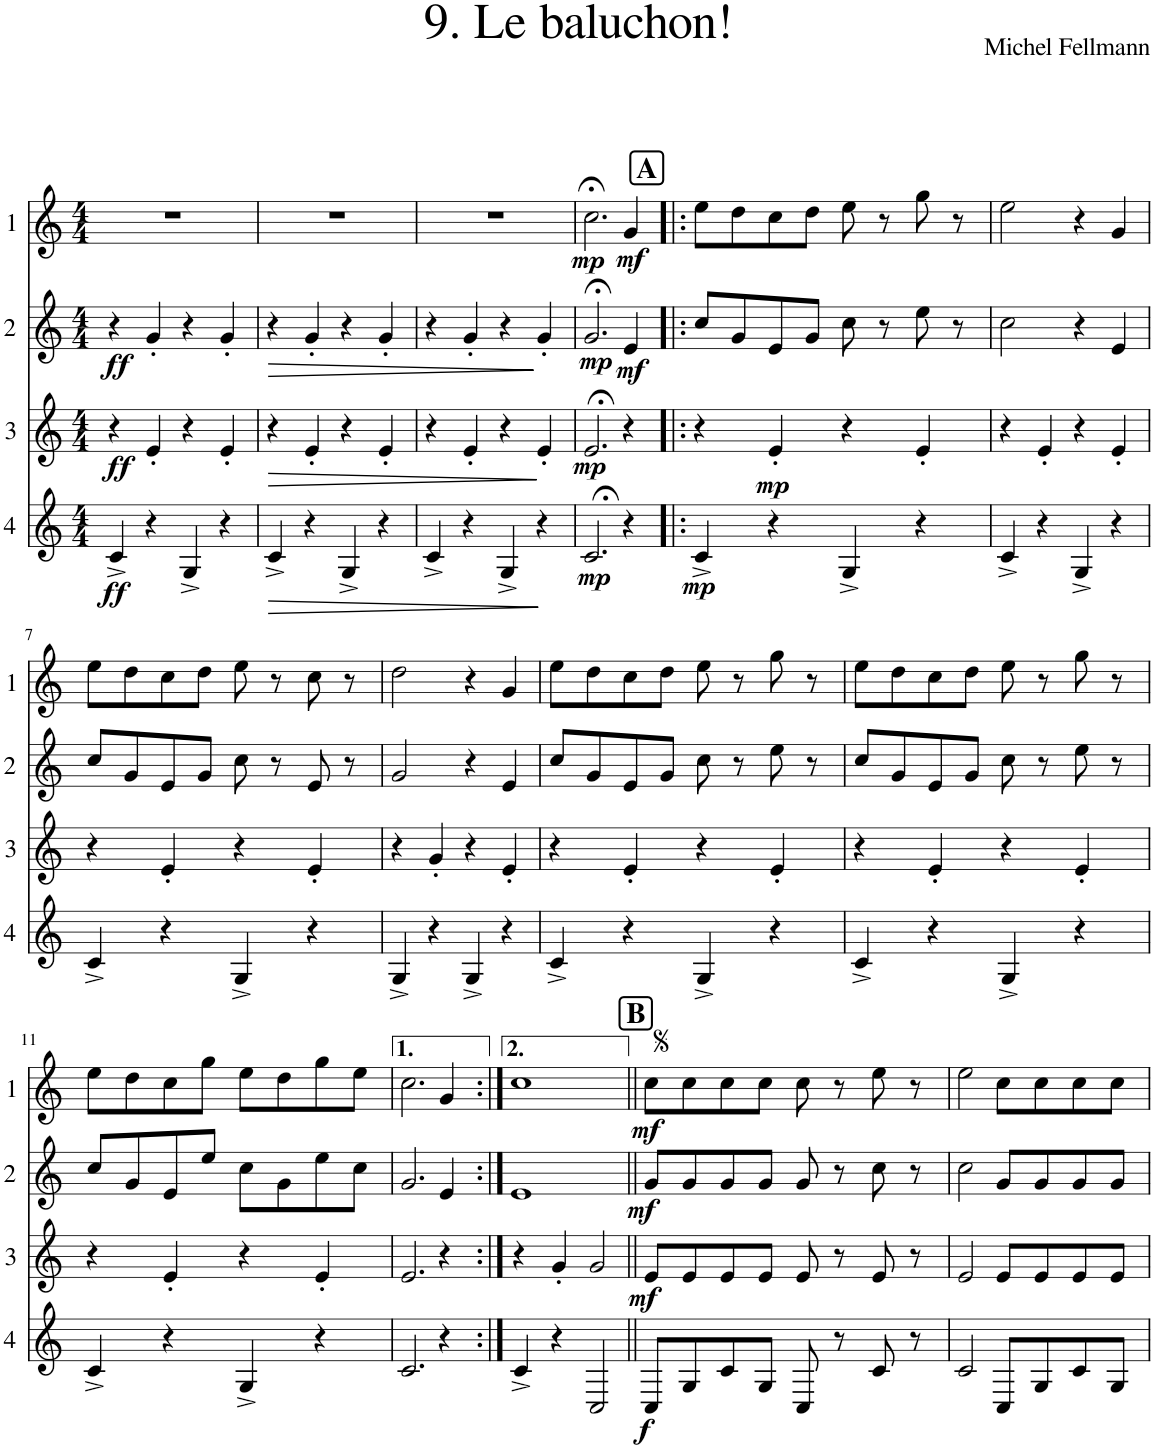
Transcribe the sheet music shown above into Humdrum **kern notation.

**kern	**dynam	**kern	**dynam	**kern	**dynam	**kern	**dynam
*part4	*part4	*part3	*part3	*part2	*part2	*part1	*part1
*staff4	*staff4	*staff3	*staff3	*staff2	*staff2	*staff1	*staff1
*I"4	*	*I"3	*	*I"2	*	*I"1	*
*clefG2	*	*clefG2	*	*clefG2	*	*clefG2	*
*Trd4c7	*	*Trd4c7	*	*Trd4c7	*	*Trd4c7	*
*k[]	*	*k[]	*	*k[]	*	*k[]	*
*M4/4	*	*M4/4	*	*M4/4	*	*M4/4	*
=1	=1	=1	=1	=1	=1	=1	=1
!	!LO:DY:b	!	!LO:DY:b	!	!LO:DY:b	!	!
4c^/	ff	4r	ff	4r	ff	1r	.
4r	.	4e'/	.	4g'/	.	.	.
4G^/	.	4r	.	4r	.	.	.
4r	.	4e'/	.	4g'/	.	.	.
=2	=2	=2	=2	=2	=2	=2	=2
!	!LO:HP:b	!	!LO:HP:b	!	!LO:HP:b	!	!
4c^/	>	4r	>	4r	>	1r	.
4r	.	4e'/	.	4g'/	.	.	.
4G^/	.	4r	.	4r	.	.	.
4r	.	4e'/	.	4g'/	.	.	.
.	]	.	]	.	]	.	.
=3	=3	=3	=3	=3	=3	=3	=3
4c^/	.	4r	.	4r	.	1r	.
4r	.	4e'/	.	4g'/	.	.	.
4G^/	.	4r	.	4r	.	.	.
4r	.	4e'/	.	4g'/	.	.	.
=4	=4	=4	=4	=4	=4	=4	=4
!	!LO:DY:b	!	!LO:DY:b	!	!LO:DY:b	!	!LO:DY:b
2.c;</	mp	2.e;</	mp	2.g;</	mp	2.cc;<\	mp
!	!	!	!	!	!LO:DY:b	!	!LO:DY:b
4r	.	4r	.	4e/	mf	4g/	mf
!!LO:REH:place=s1:a:B:cj:fs=14:t=A
=5!|:	=5!|:	=5!|:	=5!|:	=5!|:	=5!|:	=5!|:	=5!|:
!	!LO:DY:b	!	!	!	!	!	!
4c^/	mp	4r	.	8cc/L	.	8ee\L	.
.	.	.	.	8g/	.	8dd\	.
!	!	!	!LO:DY:b	!	!	!	!
4r	.	4e'/	mp	8e/	.	8cc\	.
.	.	.	.	8g/J	.	8dd\J	.
4G^/	.	4r	.	8cc\	.	8ee\	.
.	.	.	.	8r	.	8r	.
4r	.	4e'/	.	8ee\	.	8gg\	.
.	.	.	.	8r	.	8r	.
=6	=6	=6	=6	=6	=6	=6	=6
4c^/	.	4r	.	2cc\	.	2ee\	.
4r	.	4e'/	.	.	.	.	.
4G^/	.	4r	.	4r	.	4r	.
4r	.	4e'/	.	4e/	.	4g/	.
!!LO:LB:g=z
=7	=7	=7	=7	=7	=7	=7	=7
4c^/	.	4r	.	8cc/L	.	8ee\L	.
.	.	.	.	8g/	.	8dd\	.
4r	.	4e'/	.	8e/	.	8cc\	.
.	.	.	.	8g/J	.	8dd\J	.
4G^/	.	4r	.	8cc\	.	8ee\	.
.	.	.	.	8r	.	8r	.
4r	.	4e'/	.	8e/	.	8cc\	.
.	.	.	.	8r	.	8r	.
=8	=8	=8	=8	=8	=8	=8	=8
4G^/	.	4r	.	2g/	.	2dd\	.
4r	.	4g'/	.	.	.	.	.
4G^/	.	4r	.	4r	.	4r	.
4r	.	4e'/	.	4e/	.	4g/	.
=9	=9	=9	=9	=9	=9	=9	=9
4c^/	.	4r	.	8cc/L	.	8ee\L	.
.	.	.	.	8g/	.	8dd\	.
4r	.	4e'/	.	8e/	.	8cc\	.
.	.	.	.	8g/J	.	8dd\J	.
4G^/	.	4r	.	8cc\	.	8ee\	.
.	.	.	.	8r	.	8r	.
4r	.	4e'/	.	8ee\	.	8gg\	.
.	.	.	.	8r	.	8r	.
=10	=10	=10	=10	=10	=10	=10	=10
4c^/	.	4r	.	8cc/L	.	8ee\L	.
.	.	.	.	8g/	.	8dd\	.
4r	.	4e'/	.	8e/	.	8cc\	.
.	.	.	.	8g/J	.	8dd\J	.
4G^/	.	4r	.	8cc\	.	8ee\	.
.	.	.	.	8r	.	8r	.
4r	.	4e'/	.	8ee\	.	8gg\	.
.	.	.	.	8r	.	8r	.
!!LO:LB:g=z
=11	=11	=11	=11	=11	=11	=11	=11
4c^/	.	4r	.	8cc/L	.	8ee\L	.
.	.	.	.	8g/	.	8dd\	.
4r	.	4e'/	.	8e/	.	8cc\	.
.	.	.	.	8ee/J	.	8gg\J	.
4G^/	.	4r	.	8cc\L	.	8ee\L	.
.	.	.	.	8g\	.	8dd\	.
4r	.	4e'/	.	8ee\	.	8gg\	.
.	.	.	.	8cc\J	.	8ee\J	.
=12	=12	=12	=12	=12	=12	=12	=12
2.c/	.	2.e/	.	2.g/	.	2.cc\	.
4r	.	4r	.	4e/	.	4g/	.
=13:|!	=13:|!	=13:|!	=13:|!	=13:|!	=13:|!	=13:|!	=13:|!
4c^/	.	4r	.	1e	.	1cc	.
4r	.	4g'/	.	.	.	.	.
2C/	.	2g/	.	.	.	.	.
!!LO:REH:place=s1:a:B:cj:fs=14:t=B
=14||	=14||	=14||	=14||	=14||	=14||	=14||	=14||
!	!LO:DY:b	!	!LO:DY:b	!	!LO:DY:b	!	!LO:DY:b
8C/L	f	8e/L	mf	8g/L	mf	8cc\L	mf
8G/	.	8e/	.	8g/	.	8cc\	.
8c/	.	8e/	.	8g/	.	8cc\	.
8G/J	.	8e/J	.	8g/J	.	8cc\J	.
8C/	.	8e/	.	8g/	.	8cc\	.
8r	.	8r	.	8r	.	8r	.
8c/	.	8e/	.	8cc\	.	8ee\	.
8r	.	8r	.	8r	.	8r	.
=15	=15	=15	=15	=15	=15	=15	=15
2c/	.	2e/	.	2cc\	.	2ee\	.
8C/L	.	8e/L	.	8g/L	.	8cc\L	.
8G/	.	8e/	.	8g/	.	8cc\	.
8c/	.	8e/	.	8g/	.	8cc\	.
8G/J	.	8e/J	.	8g/J	.	8cc\J	.
=	=	=	=	=	=	=	=
*-	*-	*-	*-	*-	*-	*-	*-
